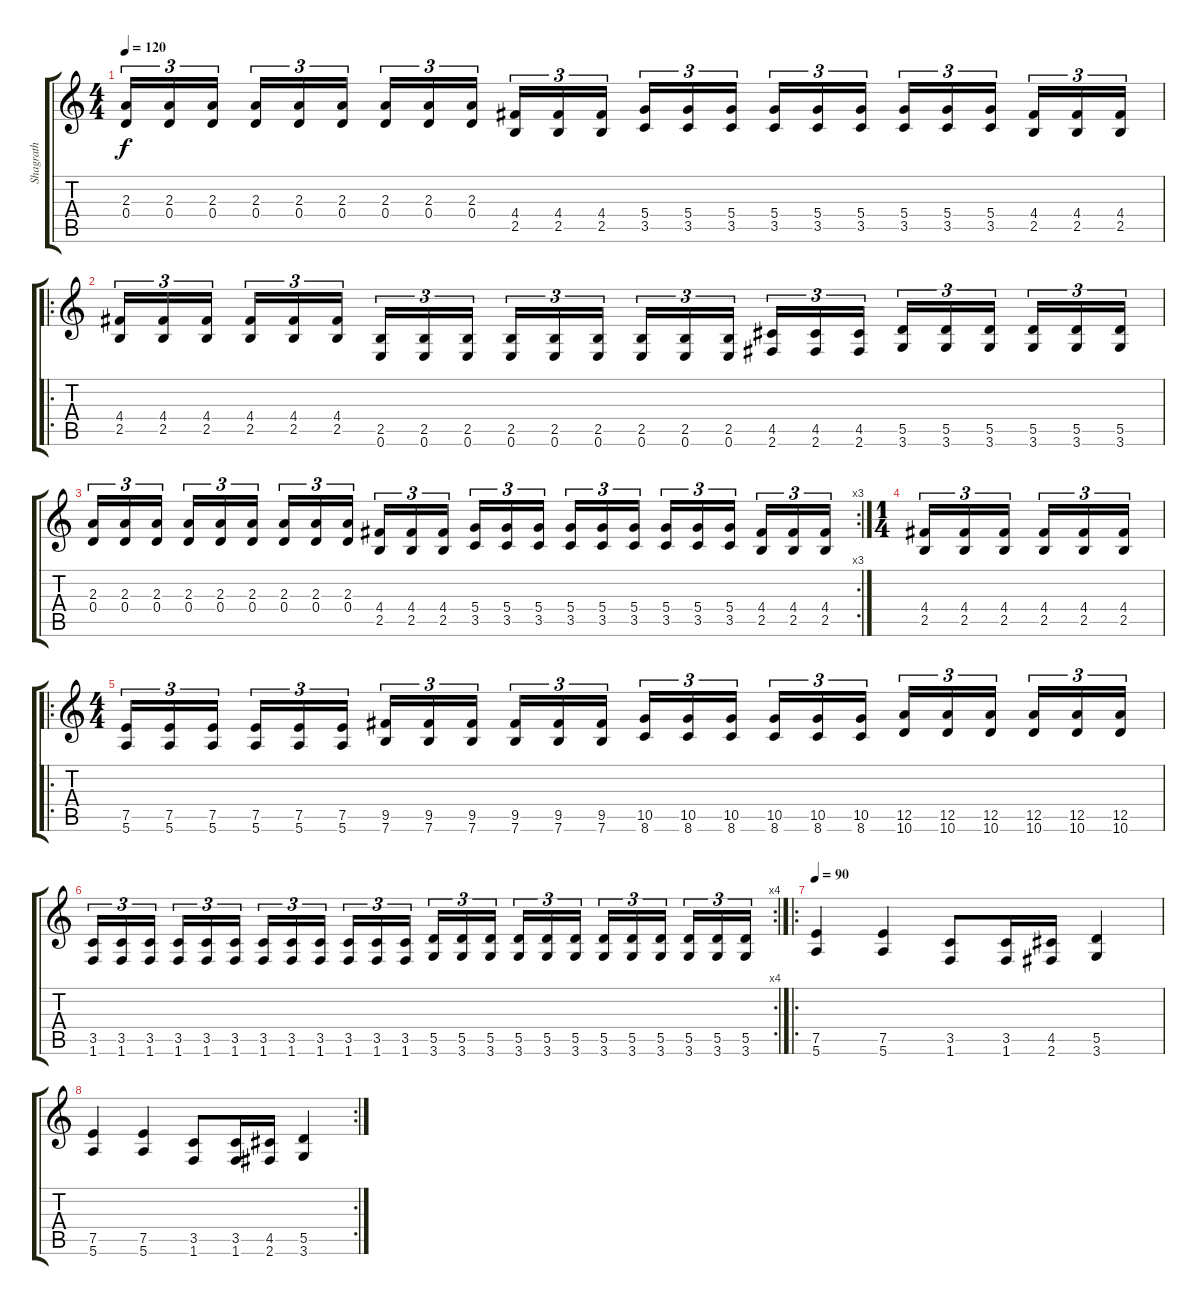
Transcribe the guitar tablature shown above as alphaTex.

\track ("Shagrath" "Shagrath") {instrument distortionguitar}
\staff {score tabs}
\tuning (E4 B3 G3 D3 A2 E2) {hide}
\ts (4 4)
\tempo 120
\clef g2
\ks c
(2.3 0.4).16{tu (3 2) dy f} (2.3 0.4).16{tu (3 2)} (2.3 0.4).16{tu (3 2)} (2.3 0.4).16{tu (3 2)} (2.3 0.4).16{tu (3 2)} (2.3 0.4).16{tu (3 2)} (2.3 0.4).16{tu (3 2)} (2.3 0.4).16{tu (3 2)} (2.3 0.4).16{tu (3 2)} (4.4 2.5).16{tu (3 2)} (4.4 2.5).16{tu (3 2)} (4.4 2.5).16{tu (3 2)} (5.4 3.5).16{tu (3 2)} (5.4 3.5).16{tu (3 2)} (5.4 3.5).16{tu (3 2)} (5.4 3.5).16{tu (3 2)} (5.4 3.5).16{tu (3 2)} (5.4 3.5).16{tu (3 2)} (5.4 3.5).16{tu (3 2)} (5.4 3.5).16{tu (3 2)} (5.4 3.5).16{tu (3 2)} (4.4 2.5).16{tu (3 2)} (4.4 2.5).16{tu (3 2)} (4.4 2.5).16{tu (3 2)} |
\ro
(4.4 2.5).16{tu (3 2)} (4.4 2.5).16{tu (3 2)} (4.4 2.5).16{tu (3 2)} (4.4 2.5).16{tu (3 2)} (4.4 2.5).16{tu (3 2)} (4.4 2.5).16{tu (3 2)} (2.5 0.6).16{tu (3 2)} (2.5 0.6).16{tu (3 2)} (2.5 0.6).16{tu (3 2)} (2.5 0.6).16{tu (3 2)} (2.5 0.6).16{tu (3 2)} (2.5 0.6).16{tu (3 2)} (2.5 0.6).16{tu (3 2)} (2.5 0.6).16{tu (3 2)} (2.5 0.6).16{tu (3 2)} (4.5 2.6).16{tu (3 2)} (4.5 2.6).16{tu (3 2)} (4.5 2.6).16{tu (3 2)} (5.5 3.6).16{tu (3 2)} (5.5 3.6).16{tu (3 2)} (5.5 3.6).16{tu (3 2)} (5.5 3.6).16{tu (3 2)} (5.5 3.6).16{tu (3 2)} (5.5 3.6).16{tu (3 2)} |
\rc 3
(2.3 0.4).16{tu (3 2)} (2.3 0.4).16{tu (3 2)} (2.3 0.4).16{tu (3 2)} (2.3 0.4).16{tu (3 2)} (2.3 0.4).16{tu (3 2)} (2.3 0.4).16{tu (3 2)} (2.3 0.4).16{tu (3 2)} (2.3 0.4).16{tu (3 2)} (2.3 0.4).16{tu (3 2)} (4.4 2.5).16{tu (3 2)} (4.4 2.5).16{tu (3 2)} (4.4 2.5).16{tu (3 2)} (5.4 3.5).16{tu (3 2)} (5.4 3.5).16{tu (3 2)} (5.4 3.5).16{tu (3 2)} (5.4 3.5).16{tu (3 2)} (5.4 3.5).16{tu (3 2)} (5.4 3.5).16{tu (3 2)} (5.4 3.5).16{tu (3 2)} (5.4 3.5).16{tu (3 2)} (5.4 3.5).16{tu (3 2)} (4.4 2.5).16{tu (3 2)} (4.4 2.5).16{tu (3 2)} (4.4 2.5).16{tu (3 2)} |
\ts (1 4)
(4.4 2.5).16{tu (3 2)} (4.4 2.5).16{tu (3 2)} (4.4 2.5).16{tu (3 2)} (4.4 2.5).16{tu (3 2)} (4.4 2.5).16{tu (3 2)} (4.4 2.5).16{tu (3 2)} |
\ro
\ts (4 4)
(7.5 5.6).16{tu (3 2)} (7.5 5.6).16{tu (3 2)} (7.5 5.6).16{tu (3 2)} (7.5 5.6).16{tu (3 2)} (7.5 5.6).16{tu (3 2)} (7.5 5.6).16{tu (3 2)} (9.5 7.6).16{tu (3 2)} (9.5 7.6).16{tu (3 2)} (9.5 7.6).16{tu (3 2)} (9.5 7.6).16{tu (3 2)} (9.5 7.6).16{tu (3 2)} (9.5 7.6).16{tu (3 2)} (10.5 8.6).16{tu (3 2)} (10.5 8.6).16{tu (3 2)} (10.5 8.6).16{tu (3 2)} (10.5 8.6).16{tu (3 2)} (10.5 8.6).16{tu (3 2)} (10.5 8.6).16{tu (3 2)} (12.5 10.6).16{tu (3 2)} (12.5 10.6).16{tu (3 2)} (12.5 10.6).16{tu (3 2)} (12.5 10.6).16{tu (3 2)} (12.5 10.6).16{tu (3 2)} (12.5 10.6).16{tu (3 2)} |
\rc 4
(3.5 1.6).16{tu (3 2)} (3.5 1.6).16{tu (3 2)} (3.5 1.6).16{tu (3 2)} (3.5 1.6).16{tu (3 2)} (3.5 1.6).16{tu (3 2)} (3.5 1.6).16{tu (3 2)} (3.5 1.6).16{tu (3 2)} (3.5 1.6).16{tu (3 2)} (3.5 1.6).16{tu (3 2)} (3.5 1.6).16{tu (3 2)} (3.5 1.6).16{tu (3 2)} (3.5 1.6).16{tu (3 2)} (5.5 3.6).16{tu (3 2)} (5.5 3.6).16{tu (3 2)} (5.5 3.6).16{tu (3 2)} (5.5 3.6).16{tu (3 2)} (5.5 3.6).16{tu (3 2)} (5.5 3.6).16{tu (3 2)} (5.5 3.6).16{tu (3 2)} (5.5 3.6).16{tu (3 2)} (5.5 3.6).16{tu (3 2)} (5.5 3.6).16{tu (3 2)} (5.5 3.6).16{tu (3 2)} (5.5 3.6).16{tu (3 2)} |
\ro
\tempo 90
(7.5 5.6).4 (7.5 5.6).4 (3.5 1.6).8 (3.5 1.6).16 (4.5 2.6).16 (5.5 3.6).4 |
\rc 2
(7.5 5.6).4 (7.5 5.6).4 (3.5 1.6).8 (3.5 1.6).16 (4.5 2.6).16 (5.5 3.6).4
